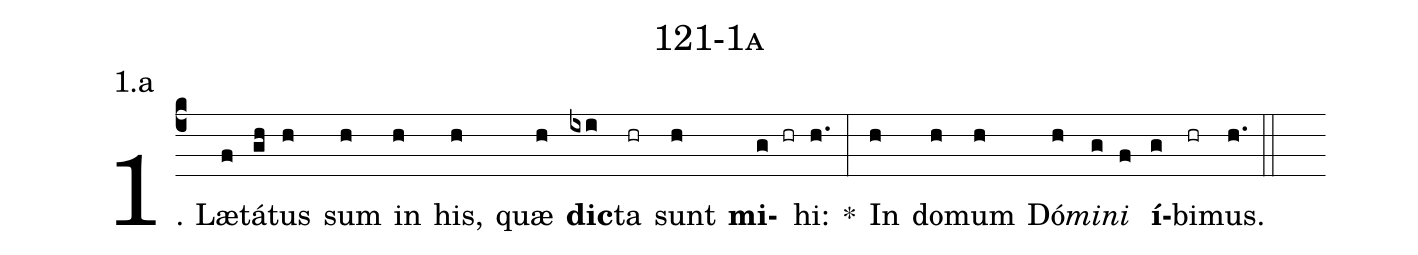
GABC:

name: 121-1a;
annotation: 1.a;
%%
(c4)1. Læ(f)tá(gh)tus(h) sum(h) in(h) his,(h) quæ(h) <b>dic</b>(ixi)ta(hr) sunt(h) <b>mi</b>(g hr)hi:(h.) *(:) In(h) do(h)mum(h) Dó(h)<i>mi</i>(g)<i>ni</i>(f) <b>í</b>(g)bi(hr)mus.(h.) (::)
